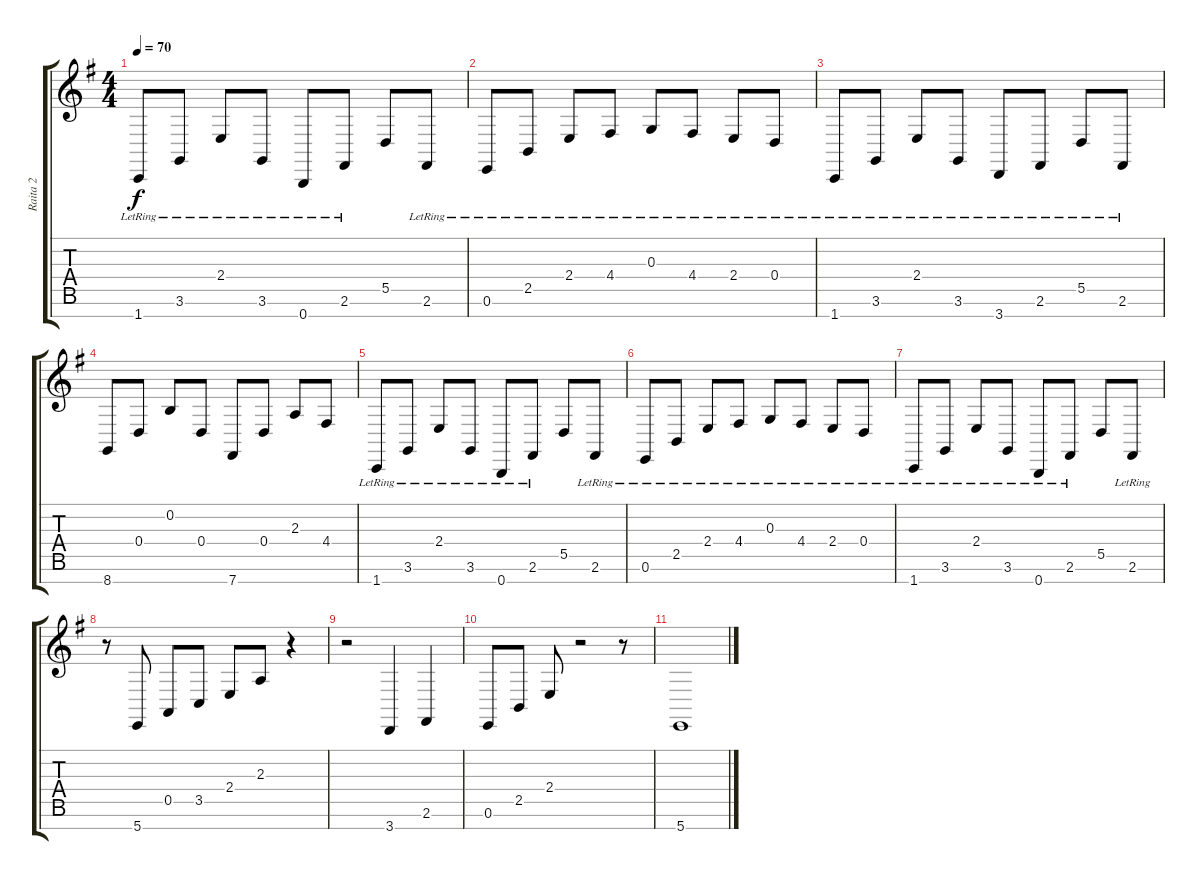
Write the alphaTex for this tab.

\track ("Raita 2" "Raita 2") {instrument brightacousticpiano}
\staff {score tabs}
\tuning (E4 B3 G3 D3 A2 E2 B1) {hide}
\ts (4 4)
\tempo 70
\clef g2
\ks g
1.7{lr}.8{dy f} 3.6{lr}.8 2.4{lr}.8 3.6{lr}.8 0.7{lr}.8 2.6{lr}.8 5.5.8 2.6{lr}.8 |
0.6{lr}.8 2.5{lr}.8 2.4{lr}.8 4.4{lr}.8 0.3{lr}.8 4.4{lr}.8 2.4{lr}.8 0.4{lr}.8 |
1.7{lr}.8 3.6{lr}.8 2.4{lr}.8 3.6{lr}.8 3.7{lr}.8 2.6{lr}.8 5.5{lr}.8 2.6{lr}.8 |
8.7.8 0.4.8 0.2.8 0.4.8 7.7.8 0.4.8 2.3.8 4.4.8 |
1.7{lr}.8 3.6{lr}.8 2.4{lr}.8 3.6{lr}.8 0.7{lr}.8 2.6{lr}.8 5.5.8 2.6{lr}.8 |
0.6{lr}.8 2.5{lr}.8 2.4{lr}.8 4.4{lr}.8 0.3{lr}.8 4.4{lr}.8 2.4{lr}.8 0.4{lr}.8 |
1.7{lr}.8 3.6{lr}.8 2.4{lr}.8 3.6{lr}.8 0.7{lr}.8 2.6{lr}.8 5.5.8 2.6{lr}.8 |
r.8 5.7.8 0.5.8 3.5.8 2.4.8 2.3.8 r.4 |
r.2 3.7.4 2.6.4 |
0.6.8 2.5.8 2.4.8 r.2 r.8 |
5.7.1
